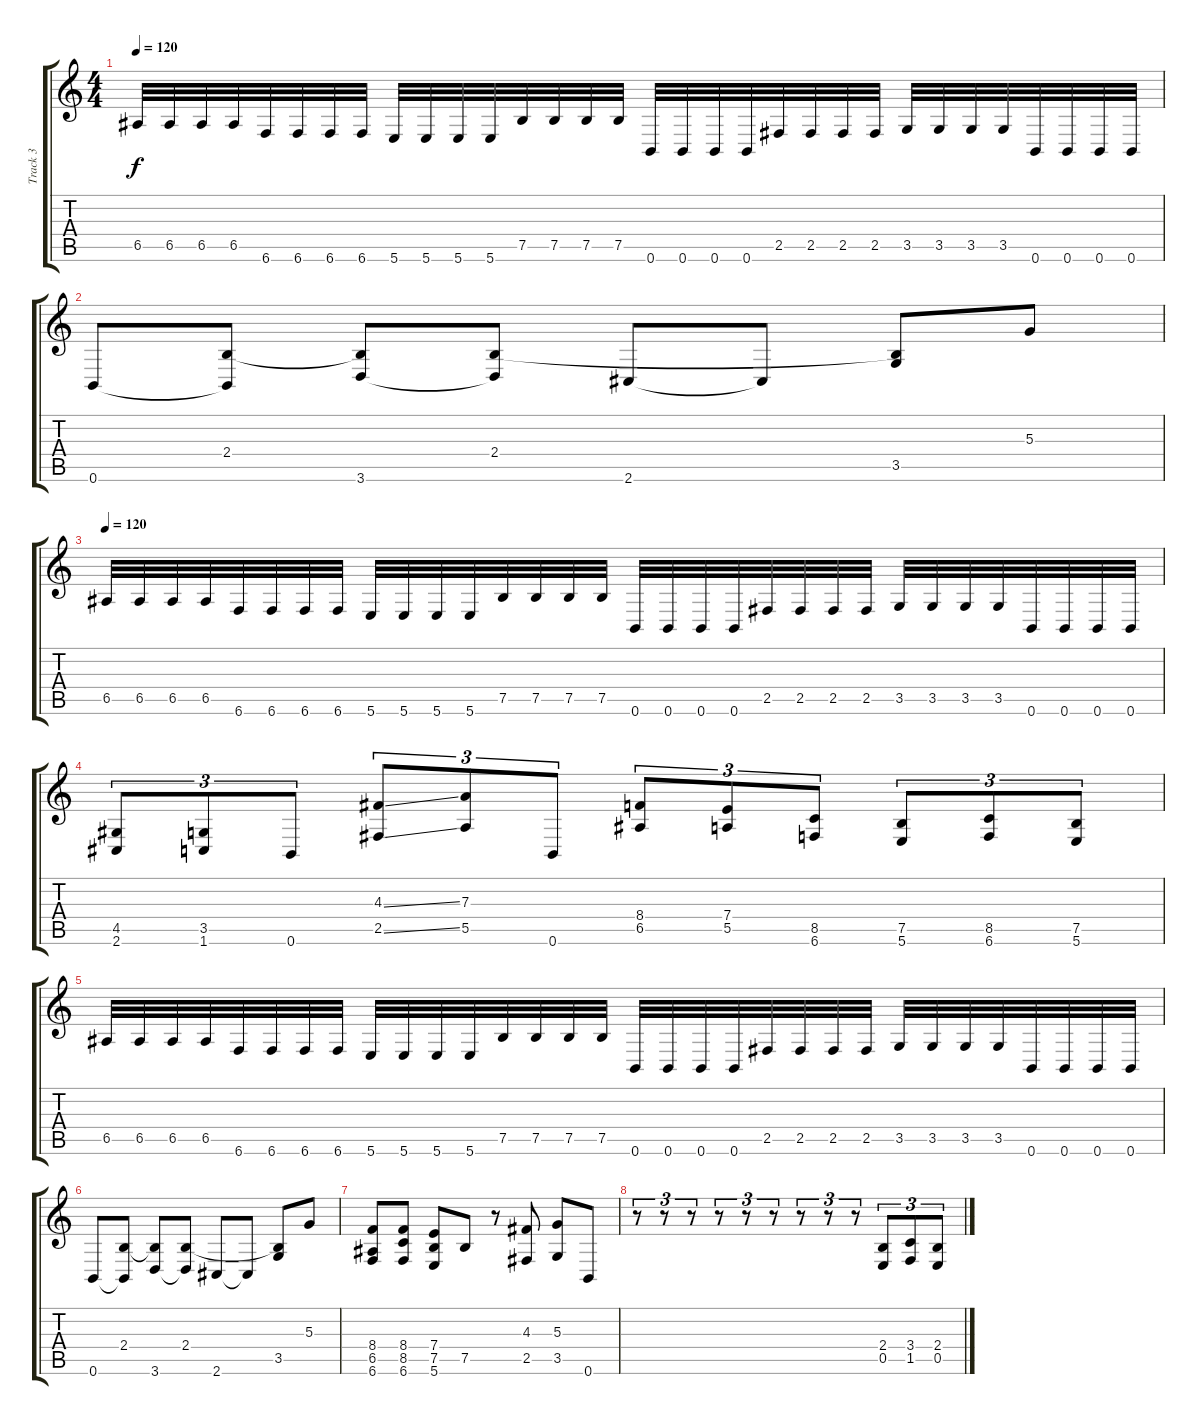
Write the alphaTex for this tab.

\track ("Track 3" "Track 3") {instrument distortionguitar}
\staff {score tabs}
\tuning (B3 Gb3 D3 A2 E2 B1) {hide}
\ts (4 4)
\tempo 120
\clef g2
\ks c
6.5.32{dy f} 6.5.32 6.5.32 6.5.32 6.6.32 6.6.32 6.6.32 6.6.32 5.6.32 5.6.32 5.6.32 5.6.32 7.5.32 7.5.32 7.5.32 7.5.32 0.6.32 0.6.32 0.6.32 0.6.32 2.5.32 2.5.32 2.5.32 2.5.32 3.5.32 3.5.32 3.5.32 3.5.32 0.6.32 0.6.32 0.6.32 0.6.32 |
0.6.8 (2.4 0.6{t}).8 (2.4{t} 3.6).8 (2.4 3.6{t}).8 2.6.8 2.6{t}.8 (2.4{t} 3.5).8 5.3.8 |
\tempo 120
6.5.32 6.5.32 6.5.32 6.5.32 6.6.32 6.6.32 6.6.32 6.6.32 5.6.32 5.6.32 5.6.32 5.6.32 7.5.32 7.5.32 7.5.32 7.5.32 0.6.32 0.6.32 0.6.32 0.6.32 2.5.32 2.5.32 2.5.32 2.5.32 3.5.32 3.5.32 3.5.32 3.5.32 0.6.32 0.6.32 0.6.32 0.6.32 |
(4.5 2.6).8{tu (3 2)} (3.5 1.6).8{tu (3 2)} 0.6.8{tu (3 2)} (4.3{ss} 2.5{ss}).8{tu (3 2)} (7.3 5.5).8{tu (3 2)} 0.6.8{tu (3 2)} (8.4 6.5).8{tu (3 2)} (7.4 5.5).8{tu (3 2)} (8.5 6.6).8{tu (3 2)} (7.5 5.6).8{tu (3 2)} (8.5 6.6).8{tu (3 2)} (7.5 5.6).8{tu (3 2)} |
6.5.32 6.5.32 6.5.32 6.5.32 6.6.32 6.6.32 6.6.32 6.6.32 5.6.32 5.6.32 5.6.32 5.6.32 7.5.32 7.5.32 7.5.32 7.5.32 0.6.32 0.6.32 0.6.32 0.6.32 2.5.32 2.5.32 2.5.32 2.5.32 3.5.32 3.5.32 3.5.32 3.5.32 0.6.32 0.6.32 0.6.32 0.6.32 |
0.6.8 (2.4 0.6{t}).8 (2.4{t} 3.6).8 (2.4 3.6{t}).8 2.6.8 2.6{t}.8 (2.4{t} 3.5).8 5.3.8 |
(8.4 6.5 6.6).8 (8.4 8.5 6.6).8 (7.4 7.5 5.6).8 7.5.8 r.8 (4.3 2.5).8 (5.3 3.5).8 0.6.8 |
r.8{tu (3 2)} r.8{tu (3 2)} r.8{tu (3 2)} r.8{tu (3 2)} r.8{tu (3 2)} r.8{tu (3 2)} r.8{tu (3 2)} r.8{tu (3 2)} r.8{tu (3 2)} (2.4 0.5).8{tu (3 2)} (3.4 1.5).8{tu (3 2)} (2.4 0.5).8{tu (3 2)}
